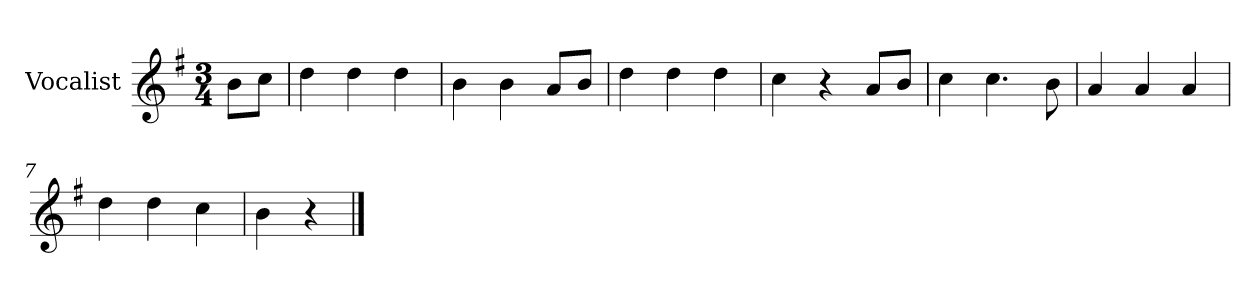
**kern
*part1
*staff1
*I"Vocalist
*k[f#]
*G:
*M3/4
=
8bL
8ccJ
=1
4dd
4dd
4dd
=2
4b
4b
8aL
8bJ
=3
4dd
4dd
4dd
=4
4cc
4r
8aL
8bJ
=5
4cc
4.cc
8b
=6
4a
4a
4a
=7
4dd
4dd
4cc
=8
4b
4r
==
*-
